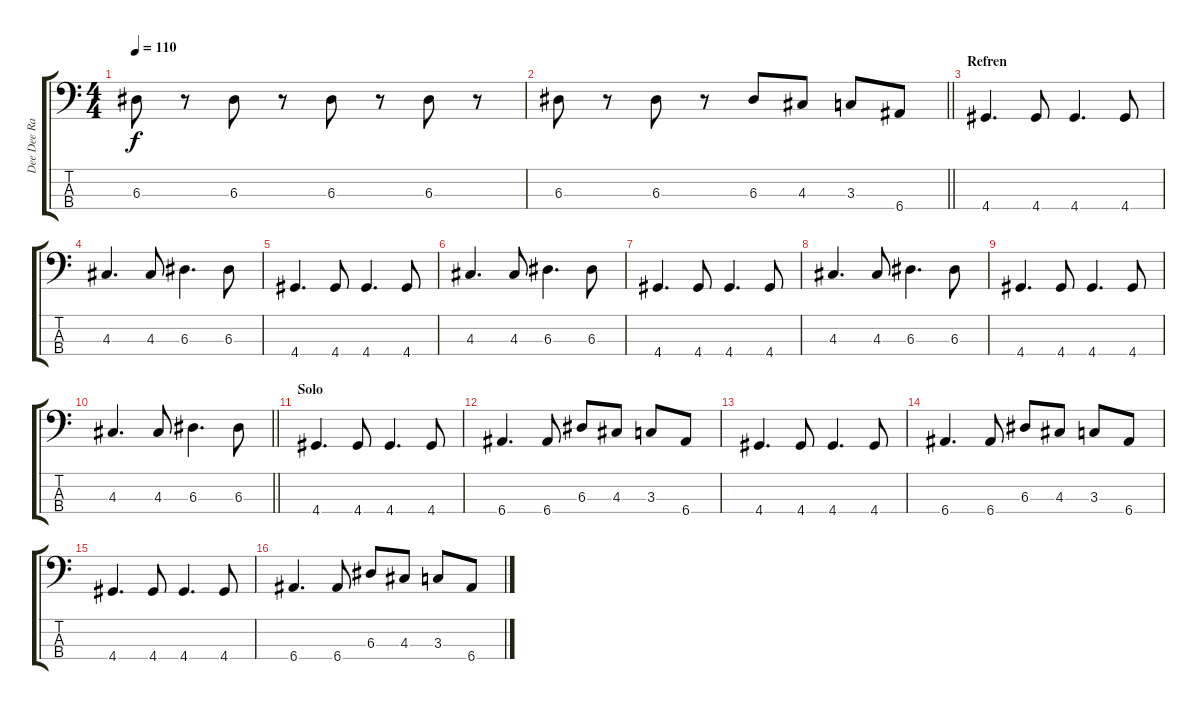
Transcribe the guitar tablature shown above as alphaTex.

\track ("Dee Dee Ramone-Bass" "Dee Dee Ra") {instrument electricbasspick}
\staff {score tabs}
\tuning (G2 D2 A1 E1) {hide}
\ts (4 4)
\tempo 110
\clef f4
\ks c
6.3.8{dy f} r.8 6.3.8 r.8 6.3.8 r.8 6.3.8 r.8 |
\barLineRight lightlight
6.3.8 r.8 6.3.8 r.8 6.3.8 4.3.8 3.3.8 6.4.8 |
\section ("" "Refren")
4.4.4{d} 4.4.8 4.4.4{d} 4.4.8 |
4.3.4{d} 4.3.8 6.3.4{d} 6.3.8 |
4.4.4{d} 4.4.8 4.4.4{d} 4.4.8 |
4.3.4{d} 4.3.8 6.3.4{d} 6.3.8 |
4.4.4{d} 4.4.8 4.4.4{d} 4.4.8 |
4.3.4{d} 4.3.8 6.3.4{d} 6.3.8 |
4.4.4{d} 4.4.8 4.4.4{d} 4.4.8 |
\barLineRight lightlight
4.3.4{d} 4.3.8 6.3.4{d} 6.3.8 |
\section ("" "Solo")
4.4.4{d} 4.4.8 4.4.4{d} 4.4.8 |
6.4.4{d} 6.4.8 6.3.8 4.3.8 3.3.8 6.4.8 |
4.4.4{d} 4.4.8 4.4.4{d} 4.4.8 |
6.4.4{d} 6.4.8 6.3.8 4.3.8 3.3.8 6.4.8 |
4.4.4{d} 4.4.8 4.4.4{d} 4.4.8 |
6.4.4{d} 6.4.8 6.3.8 4.3.8 3.3.8 6.4.8
